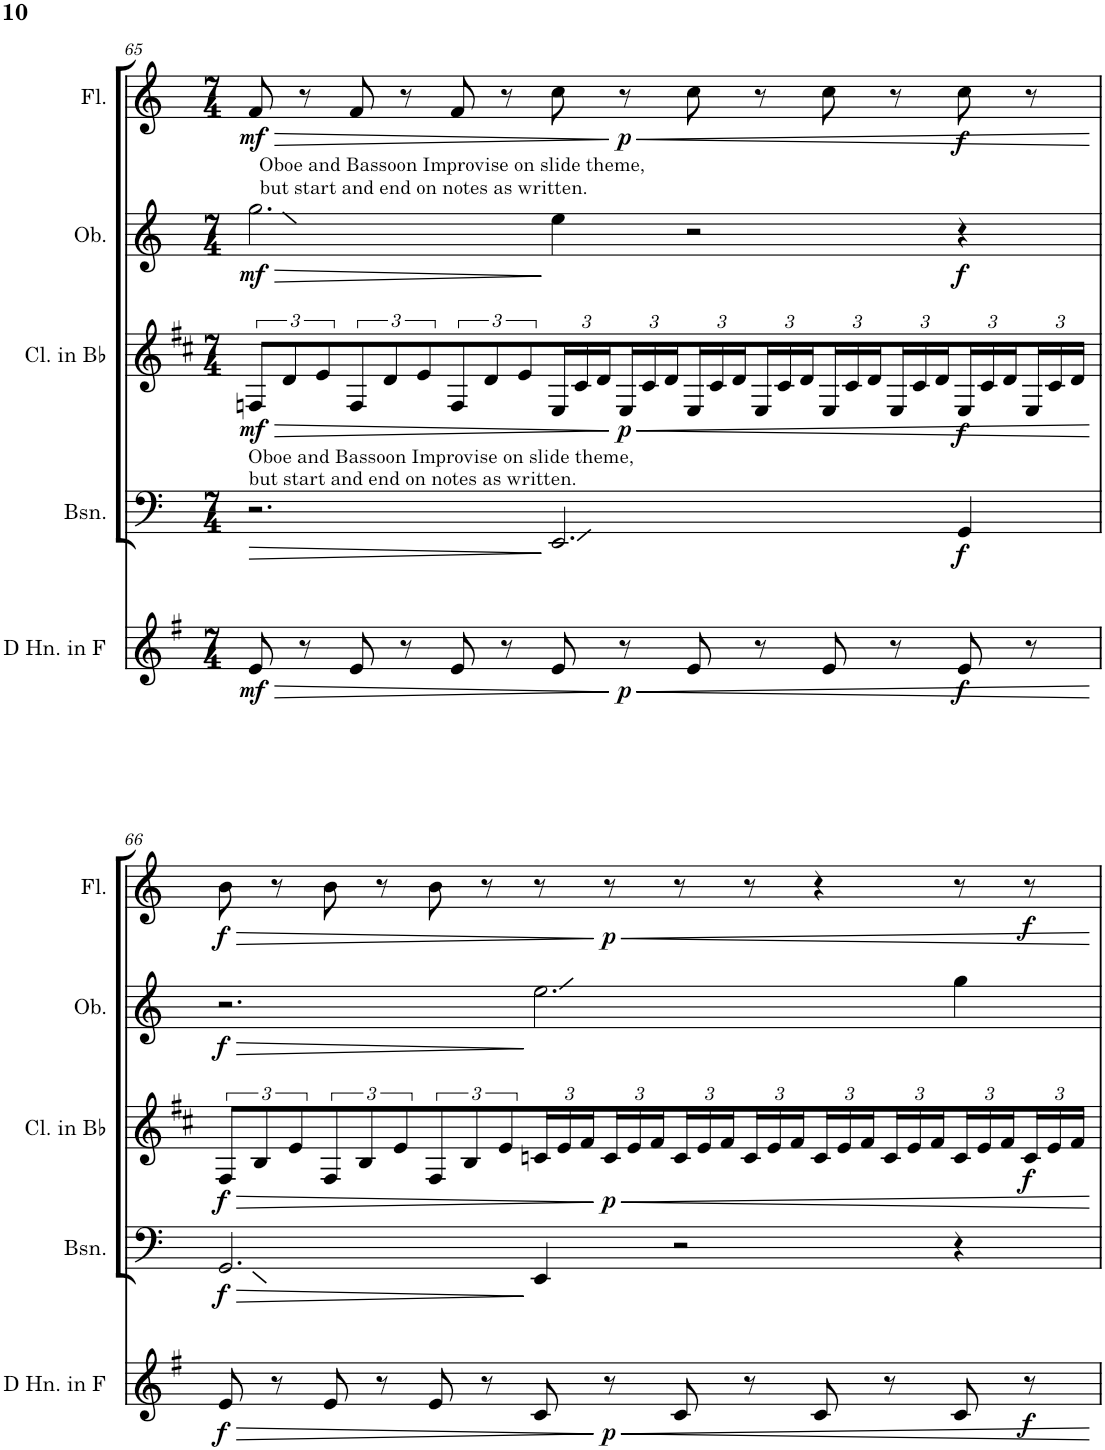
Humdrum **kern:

**kern	**dynam	**kern	**dynam	**kern	**dynam	**kern	**dynam	**kern	**dynam
*part5	*part5	*part4	*part4	*part3	*part3	*part2	*part2	*part1	*part1
*staff5	*staff5	*staff4	*staff4	*staff3	*staff3	*staff2	*staff2	*staff1	*staff1
*I"Horn in F	*	*I"Bassoon	*	*I"Clarinet in Bb	*	*I"Oboe	*	*I"Flute	*
*	*	*I'Bsn.	*	*I'Cl. in Bb	*	*I'Ob.	*	*I'Fl.	*
!!LO:PB:g=z
*clefG2	*	*clefF4	*	*clefG2	*	*clefG2	*	*clefG2	*
*Trd4c7	*	*	*	*Trd1c2	*	*	*	*	*
*k[f#]	*	*k[]	*	*k[f#c#]	*	*k[]	*	*k[]	*
*M7/4	*	*M7/4	*	*M7/4	*	*M7/4	*	*M7/4	*
=65	=65	=65	=65	=65	=65	=65	=65	=65	=65
!	!	!	!	!	!	!LO:TX:a:t=Oboe and Bassoon Improvise on slide theme,	!	!	!
!	!	!	!	!	!	!LO:TX:a:t=but start and end on notes as written.	!	!	!
!	!	!LO:TX:a:t=Oboe and Bassoon Improvise on slide theme,	!	!	!	!	!	!	!
!	!	!LO:TX:a:t=but start and end on notes as written.	!	!	!	!	!	!	!
!	!LO:HP:b	!	!LO:HP:b	!	!LO:HP:b	!	!LO:HP:b	!	!LO:HP:b
!	!LO:DY:n=1:b	!	!	!	!LO:DY:n=1:b	!	!LO:DY:n=1:b	!	!LO:DY:n=1:b
8e/	> mf	2.r	>	12Fn/L	> mf	2.gg\	> mf	8f/	> mf
.	.	.	.	12d/	.	.	.	.	.
8r	.	.	.	.	.	.	.	8r	.
.	.	.	.	12e/	.	.	.	.	.
8e/	.	.	.	12F/	.	.	.	8f/	.
.	.	.	.	12d/	.	.	.	.	.
8r	.	.	.	.	.	.	.	8r	.
.	.	.	.	12e/	.	.	.	.	.
8e/	.	.	.	12F/	.	.	.	8f/	.
.	.	.	.	12d/	.	.	.	.	.
8r	.	.	.	.	.	.	.	8r	.
.	.	.	.	12e/	.	.	.	.	.
*	*	*	*	*Xbrackettup	*	*	*	*	*
8e/	.	2.EE/	]	24E/L	.	4ee\	]	8cc\	.
.	.	.	.	24c#/	.	.	.	.	.
.	.	.	.	24d/	.	.	.	.	.
!	!LO:HP:n=1:b	!	!	!	!LO:HP:n=1:b	!	!	!	!LO:HP:n=1:b
!	!LO:DY:n=2:b	!	!	!	!LO:DY:n=2:b	!	!	!	!LO:DY:n=2:b
8r	] < p	.	.	24E/	] < p	.	.	8r	] < p
.	.	.	.	24c#/	.	.	.	.	.
.	.	.	.	24d/	.	.	.	.	.
8e/	.	.	.	24E/	.	2r	.	8cc\	.
.	.	.	.	24c#/	.	.	.	.	.
.	.	.	.	24d/	.	.	.	.	.
8r	.	.	.	24E/	.	.	.	8r	.
.	.	.	.	24c#/	.	.	.	.	.
.	.	.	.	24d/	.	.	.	.	.
8e/	.	.	.	24E/	.	.	.	8cc\	.
.	.	.	.	24c#/	.	.	.	.	.
.	.	.	.	24d/	.	.	.	.	.
8r	.	.	.	24E/	.	.	.	8r	.
.	.	.	.	24c#/	.	.	.	.	.
.	.	.	.	24d/	.	.	.	.	.
!	!LO:DY:n=3:b	!	!LO:DY:b	!	!LO:DY:n=3:b	!	!LO:DY:n=2:b	!	!LO:DY:n=3:b
8e/	f	4GG/	f	24E/	f	4r	f	8cc\	f
.	.	.	.	24c#/	.	.	.	.	.
.	.	.	.	24d/	.	.	.	.	.
8r	.	.	.	24E/	.	.	.	8r	.
.	.	.	.	24c#/	.	.	.	.	.
.	.	.	.	24d/JJ	.	.	.	.	.
.	[	.	.	.	[	.	.	.	[
!!LO:LB:g=z
=66	=66	=66	=66	=66	=66	=66	=66	=66	=66
!	!LO:HP:b	!	!LO:HP:b	!	!	!	!	!	!
*	*	*	*	*brackettup	*	*	*	*	*
!	!LO:DY:n=1:b	!	!LO:DY:n=1:b	!	!LO:HP:b	!	!LO:HP:b	!	!LO:HP:b
!	!	!	!	!	!LO:DY:n=1:b	!	!LO:DY:n=1:b	!	!LO:DY:n=1:b
8e/	> f	2.GG/	> f	12F#/L	> f	2.r	> f	8b\	> f
.	.	.	.	12B/	.	.	.	.	.
8r	.	.	.	.	.	.	.	8r	.
.	.	.	.	12e/	.	.	.	.	.
8e/	.	.	.	12F#/	.	.	.	8b\	.
.	.	.	.	12B/	.	.	.	.	.
8r	.	.	.	.	.	.	.	8r	.
.	.	.	.	12e/	.	.	.	.	.
8e/	.	.	.	12F#/	.	.	.	8b\	.
.	.	.	.	12B/	.	.	.	.	.
8r	.	.	.	.	.	.	.	8r	.
.	.	.	.	12e/	.	.	.	.	.
*	*	*	*	*Xbrackettup	*	*	*	*	*
8c/	.	4EE/	]	24cn/L	.	2.ee\	]	8r	.
.	.	.	.	24e/	.	.	.	.	.
.	.	.	.	24f#/	.	.	.	.	.
!	!LO:HP:n=1:b	!	!	!	!LO:HP:n=1:b	!	!	!	!LO:HP:n=1:b
!	!LO:DY:n=2:b	!	!	!	!LO:DY:n=2:b	!	!	!	!LO:DY:n=2:b
8r	] < p	.	.	24c/	] < p	.	.	8r	] < p
.	.	.	.	24e/	.	.	.	.	.
.	.	.	.	24f#/	.	.	.	.	.
8c/	.	2r	.	24c/	.	.	.	8r	.
.	.	.	.	24e/	.	.	.	.	.
.	.	.	.	24f#/	.	.	.	.	.
8r	.	.	.	24c/	.	.	.	8r	.
.	.	.	.	24e/	.	.	.	.	.
.	.	.	.	24f#/	.	.	.	.	.
8c/	.	.	.	24c/	.	.	.	4r	.
.	.	.	.	24e/	.	.	.	.	.
.	.	.	.	24f#/	.	.	.	.	.
8r	.	.	.	24c/	.	.	.	.	.
.	.	.	.	24e/	.	.	.	.	.
.	.	.	.	24f#/	.	.	.	.	.
8c/	.	4r	.	24c/	.	4gg\	.	8r	.
.	.	.	.	24e/	.	.	.	.	.
.	.	.	.	24f#/	.	.	.	.	.
!	!LO:DY:n=3:b	!	!	!	!LO:DY:n=3:b	!	!	!	!LO:DY:n=3:b
8r	f	.	.	24c/	f	.	.	8r	f
.	.	.	.	24e/	.	.	.	.	.
.	.	.	.	24f#/JJ	.	.	.	.	.
.	[	.	.	.	[	.	.	.	[
=	=	=	=	=	=	=	=	=	=
*-	*-	*-	*-	*-	*-	*-	*-	*-	*-
